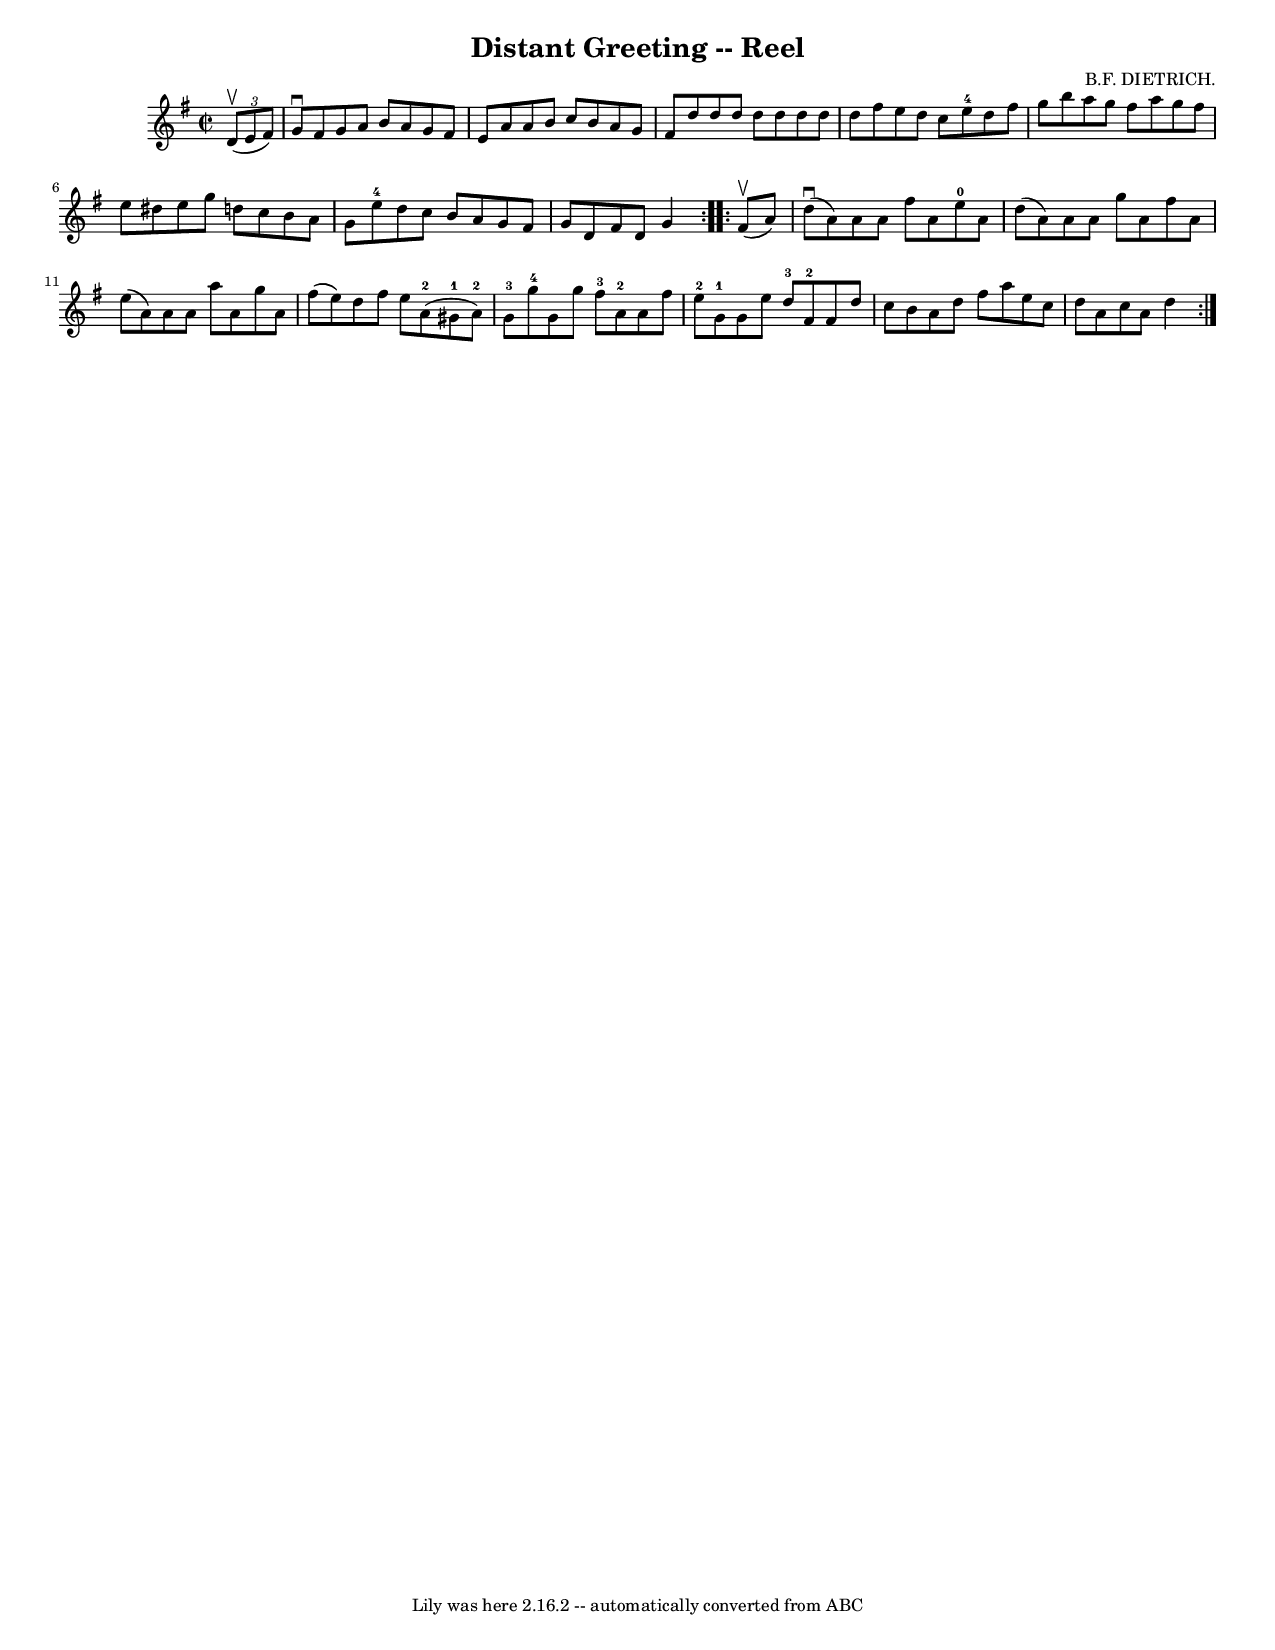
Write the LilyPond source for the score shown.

\version "2.16.2"
\include "Mammoth.ily"
\header {
  %% book = "Ryan's Mammoth Collection"
  composer = "B.F. DIETRICH."
  crossRefNumber = "1"
  footnotes = "\\\\368"
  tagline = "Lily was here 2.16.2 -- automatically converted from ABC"
  title = "Distant Greeting -- Reel"

}
voicedefault =  {

  \override Staff.TimeSignature #'style = #'C
  \time 2/2
  \key g \major

  \partial 4


  \repeat volta 2 {
    \times 2/3 { d'8^\upbow(e'8 fs'8) }    |
    g'8^\downbow fs'8 g'8 a'8 b'8 a'8 g'8 fs'8   |
    e'8 a'8 a'8 b'8 c''8 b'8 a'8 g'8    |
    fs'8 d''8 d''8 d''8 d''8 d''8 d''8 d''8     |
    d''8 fs''8 e''8 d''8 c''8 e''8-4 d''8 fs''8      |
    g''8 b''8 a''8 g''8 fs''8 a''8 g''8 fs''8    |
    e''8 ds''8 e''8 g''8 d''!8 c''8 b'8 a'8     |
    g'8 e''8-4 d''8 c''8 b'8 a'8 g'8 fs'8     |
    g'8 d'8 fs'8 d'8 g'4
  }
  \repeat volta 2 {
    fs'8^\upbow(a'8)   |
    d''8^\downbow(a'8) a'8 a'8 fs''8 a'8 e''8-0 a'8     |
    d''8 (a'8) a'8 a'8 g''8 a'8 fs''8 a'8     |
    e''8 (a'8) a'8 a'8 a''8 a'8 g''8 a'8     |
    fs''8 (e''8) d''8 fs''8 e''8 a'8-2(gs'8-1 a'8-2)    |
    g'8-3 g''8-4 g'8 g''8 fs''8-3 a'8-2 a'8 fs''8     |
    e''8-2 g'8-1 g'8 e''8 d''8-3 fs'8-2 fs'8 d''8      |
    c''8 b'8 a'8 d''8 fs''8 a''8 e''8 c''8  |
    d''8 a'8 c''8 a'8 d''4
  }

}

\score{
  <<

    \context Staff="default"
    {
      \voicedefault

    }

  >>
  \layout {

  }
  \midi {
  }

}
